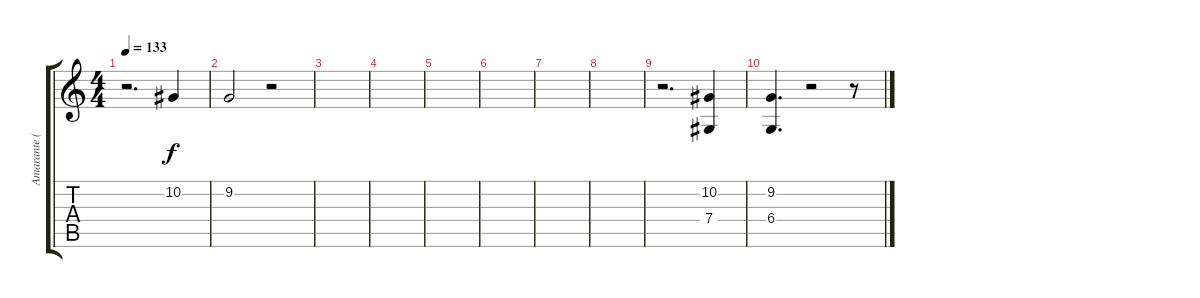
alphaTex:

\track ("Amarante (vocal)" "Amarante (") {instrument lead6voice}
\staff {score tabs}
\tuning (Eb4 Bb3 Gb3 Db3 Ab2 Eb2) {hide}
\ts (4 4)
\tempo 133
\clef g2
\ks c
r.2{d dy f} 10.2.4 |
9.2.2 r.2 |
|
|
|
|
|
|
r.2{d} (10.2 7.4).4 |
(9.2 6.4).4{d} r.2 r.8
